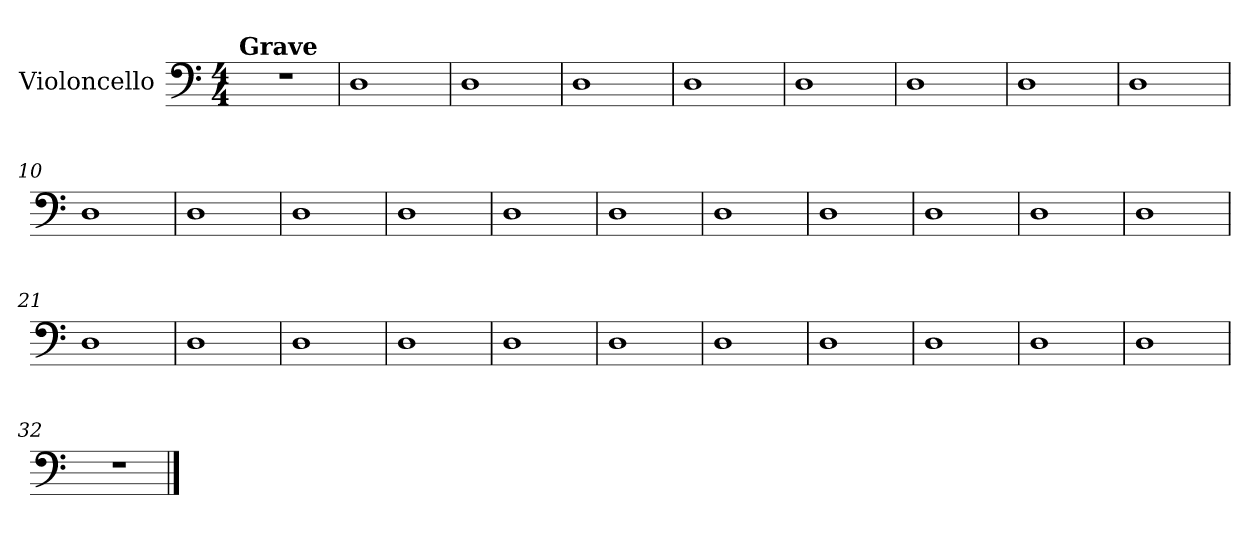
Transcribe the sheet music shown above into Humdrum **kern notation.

**kern
*part1
*staff1
*I"Violoncello
*I'Vc.
*clefF4
*k[]
*M4/4
=1
!LO:TX:a:B:t=Grave
1r
=2
1D
=3
1D
=4
1D
=5
1D
=6
1D
=7
1D
=8
1D
=9
1D
=10
1D
=11
1D
=12
1D
=13
1D
=14
1D
=15
1D
=16
1D
!!LO:LB:g=z
=17
1D
=18
1D
=19
1D
=20
1D
=21
1D
=22
1D
=23
1D
=24
1D
=25
1D
=26
1D
=27
1D
=28
1D
=29
1D
=30
1D
=31
1D
=32
1r
==
*-
